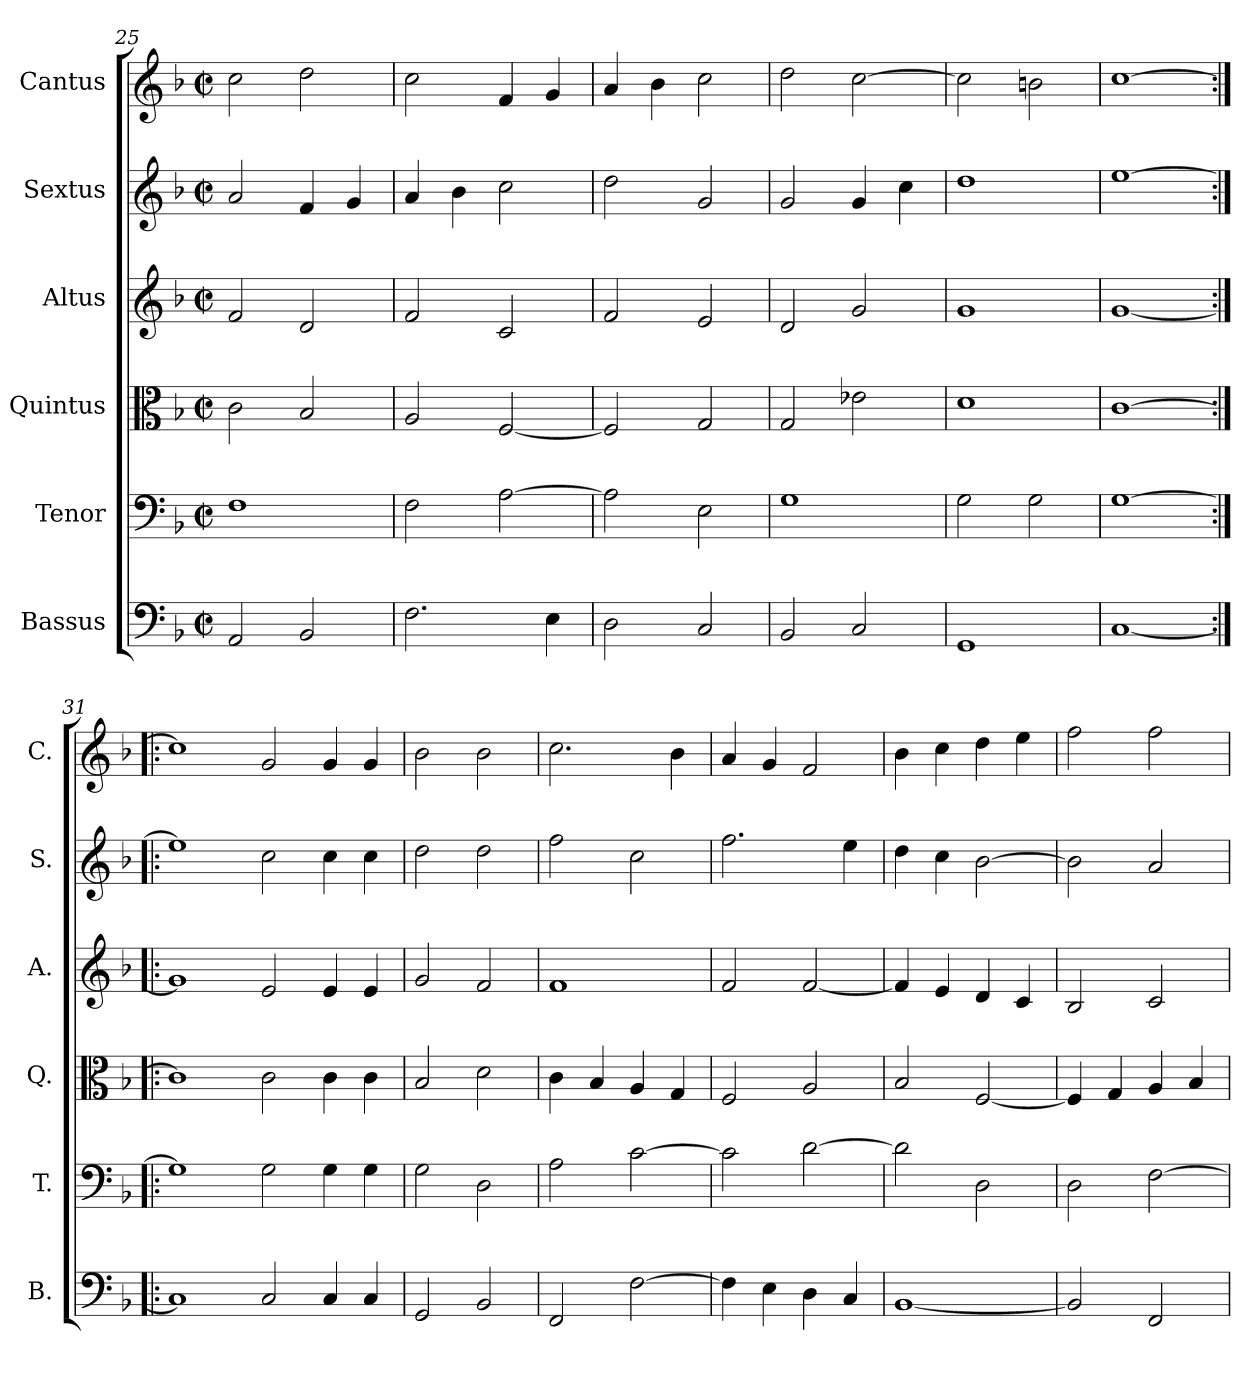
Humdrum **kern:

**kern	**kern	**kern	**kern	**kern	**kern
*part6	*part5	*part4	*part3	*part2	*part1
*staff6	*staff5	*staff4	*staff3	*staff2	*staff1
*I"Bassus	*I"Tenor	*I"Quintus	*I"Altus	*I"Sextus	*I"Cantus
*I'B.	*I'T.	*I'Q.	*I'A.	*I'S.	*I'C.
*clefF4	*clefF4	*clefC3	*clefG2	*clefG2	*clefG2
*k[b-]	*k[b-]	*k[b-]	*k[b-]	*k[b-]	*k[b-]
*F:	*F:	*F:	*F:	*F:	*F:
*M2/2	*M2/2	*M2/2	*M2/2	*M2/2	*M2/2
*met(c|)	*met(c|)	*met(c|)	*met(c|)	*met(c|)	*met(c|)
=25	=25	=25	=25	=25	=25
2AA/	1F\	2c\	2f/	2a/	2cc\
2BB-/	.	2B-/	2d/	4f/	2dd\
.	.	.	.	4g/	.
=26	=26	=26	=26	=26	=26
2.F\	2F\	2A/	2f/	4a/	2cc\
.	.	.	.	4b-\	.
.	[2A\	[2F/	2c/	2cc\	4f/
4E\	.	.	.	.	4g/
=27	=27	=27	=27	=27	=27
2D\	2A\]	2F/]	2f/	2dd\	4a/
.	.	.	.	.	4b-\
2C/	2E\	2G/	2e/	2g/	2cc\
=28	=28	=28	=28	=28	=28
2BB-/	1G\	2G/	2d/	2g/	2dd\
2C/	.	2e-X\	2g/	4g/	[2cc\
.	.	.	.	4cc\	.
=29	=29	=29	=29	=29	=29
1GG/	2G\	1d\	1g/	1dd\	2cc\]
.	2G\	.	.	.	2bn\
=30	=30	=30	=30	=30	=30
[1C/	[1G\	[1c\	[1g/	[1ee\	[1cc\
=31:|!|:	=31:|!|:	=31:|!|:	=31:|!|:	=31:|!|:	=31:|!|:
1C/]	1G\]	1c\]	1g/]	1ee\]	1cc\]
2C/	2G\	2c\	2e/	2cc\	2g/
4C/	4G\	4c\	4e/	4cc\	4g/
4C/	4G\	4c\	4e/	4cc\	4g/
=32	=32	=32	=32	=32	=32
2GG/	2G\	2B-/	2g/	2dd\	2b-\
2BB-/	2D\	2d\	2f/	2dd\	2b-\
=33	=33	=33	=33	=33	=33
2FF/	2A\	4c\	1f/	2ff\	2.cc\
.	.	4B-/	.	.	.
[2F\	[2c\	4A/	.	2cc\	.
.	.	4G/	.	.	4b-\
=34	=34	=34	=34	=34	=34
4F\]	2c\]	2F/	2f/	2.ff\	4a/
4E\	.	.	.	.	4g/
4D\	[2d\	2A/	[2f/	.	2f/
4C/	.	.	.	4ee\	.
=35	=35	=35	=35	=35	=35
[1BB-/	2d\]	2B-/	4f/]	4dd\	4b-\
.	.	.	4e/	4cc\	4cc\
.	2D\	[2F/	4d/	[2b-\	4dd\
.	.	.	4c/	.	4ee\
!!LO:PB:g=z
=36	=36	=36	=36	=36	=36
2BB-/]	2D\	4F/]	2B-/	2b-\]	2ff\
.	.	4G/	.	.	.
2FF/	[2F\	4A/	2c/	2a/	2ff\
.	.	4B-/	.	.	.
=	=	=	=	=	=
*-	*-	*-	*-	*-	*-
